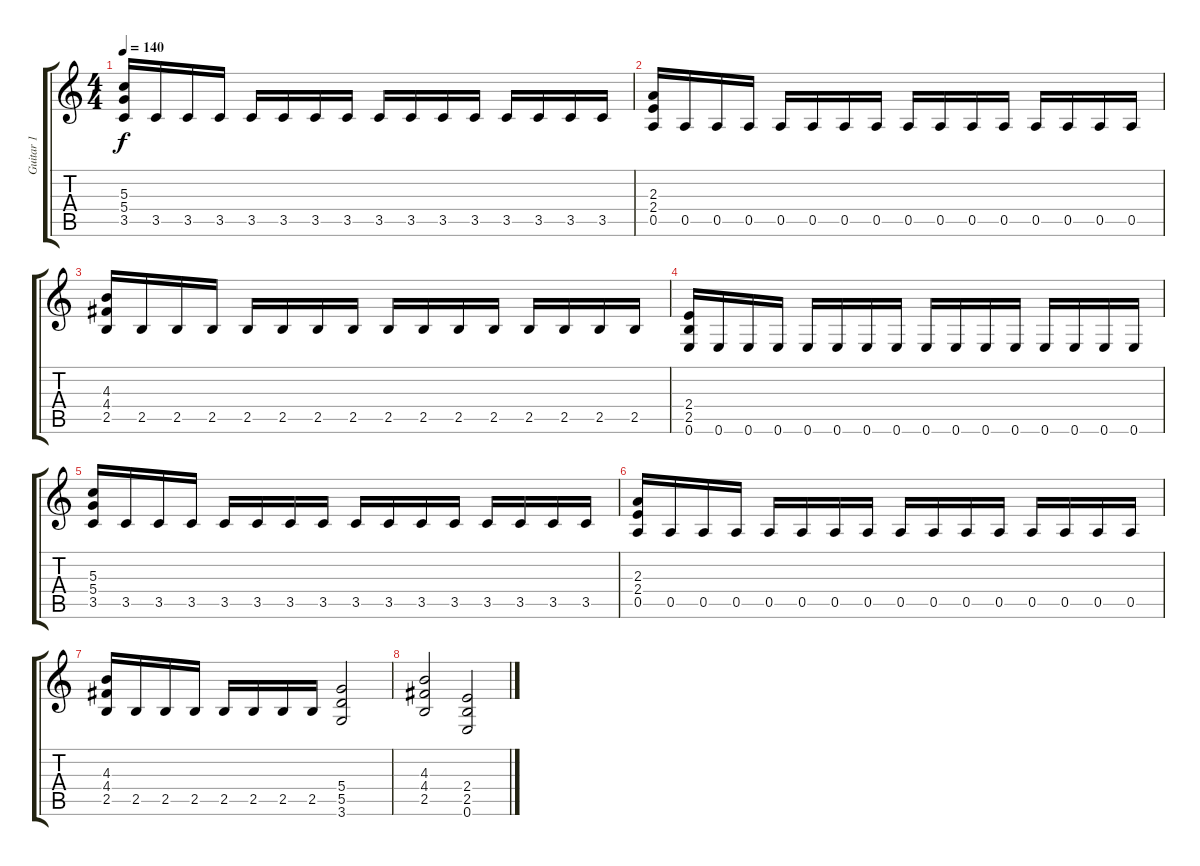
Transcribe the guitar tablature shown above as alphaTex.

\track ("Guitar 1" "Guitar 1") {instrument distortionguitar}
\staff {score tabs}
\tuning (E4 B3 G3 D3 A2 E2) {hide}
\ts (4 4)
\tempo 140
\clef g2
\ks c
(5.3 5.4 3.5).16{dy f} 3.5.16 3.5.16 3.5.16 3.5.16 3.5.16 3.5.16 3.5.16 3.5.16 3.5.16 3.5.16 3.5.16 3.5.16 3.5.16 3.5.16 3.5.16 |
(2.3 2.4 0.5).16 0.5.16 0.5.16 0.5.16 0.5.16 0.5.16 0.5.16 0.5.16 0.5.16 0.5.16 0.5.16 0.5.16 0.5.16 0.5.16 0.5.16 0.5.16 |
(4.3 4.4 2.5).16 2.5.16 2.5.16 2.5.16 2.5.16 2.5.16 2.5.16 2.5.16 2.5.16 2.5.16 2.5.16 2.5.16 2.5.16 2.5.16 2.5.16 2.5.16 |
(2.4 2.5 0.6).16{volume 16} 0.6.16 0.6.16 0.6.16 0.6.16 0.6.16 0.6.16 0.6.16 0.6.16 0.6.16 0.6.16 0.6.16 0.6.16 0.6.16 0.6.16 0.6.16 |
(5.3 5.4 3.5).16 3.5.16 3.5.16 3.5.16 3.5.16 3.5.16 3.5.16 3.5.16 3.5.16 3.5.16 3.5.16 3.5.16 3.5.16 3.5.16 3.5.16 3.5.16 |
(2.3 2.4 0.5).16 0.5.16 0.5.16 0.5.16 0.5.16 0.5.16 0.5.16 0.5.16 0.5.16 0.5.16 0.5.16 0.5.16 0.5.16 0.5.16 0.5.16 0.5.16 |
(4.3 4.4 2.5).16 2.5.16 2.5.16 2.5.16 2.5.16 2.5.16 2.5.16 2.5.16 (5.4 5.5 3.6).2 |
(4.3 4.4 2.5).2 (2.4 2.5 0.6).2{volume 0}
